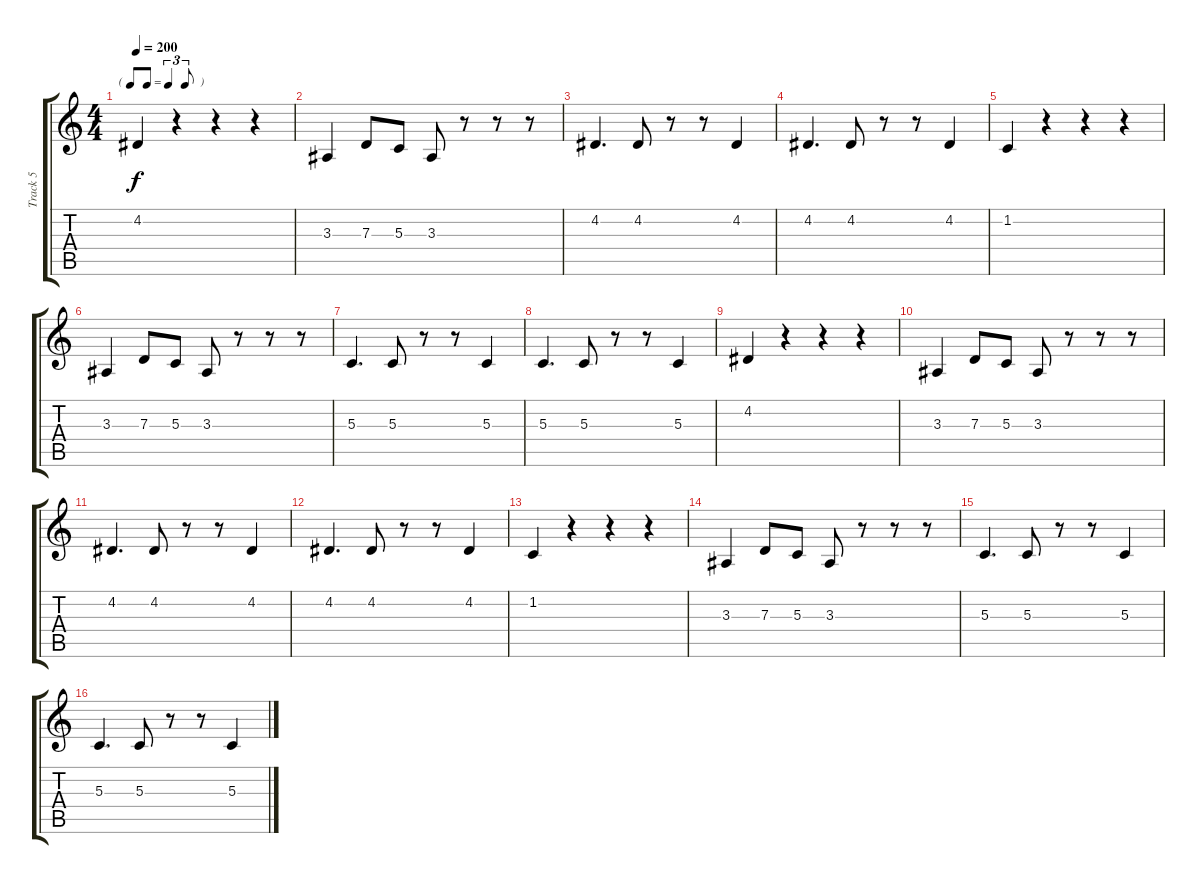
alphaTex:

\track ("Track 5" "Track 5") {instrument trumpet}
\staff {score tabs}
\tuning (E4 B3 G3 D3 A2 E2) {hide}
\ts (4 4)
\tf triplet8th
\tempo 200
\clef g2
\ks c
4.2.4{dy f} r.4 r.4 r.4 |
3.3.4 7.3.8 5.3.8 3.3.8 r.8 r.8 r.8 |
4.2.4{d} 4.2.8 r.8 r.8 4.2.4 |
4.2.4{d} 4.2.8 r.8 r.8 4.2.4 |
1.2.4 r.4 r.4 r.4 |
3.3.4 7.3.8 5.3.8 3.3.8 r.8 r.8 r.8 |
5.3.4{d} 5.3.8 r.8 r.8 5.3.4 |
5.3.4{d} 5.3.8 r.8 r.8 5.3.4 |
4.2.4 r.4 r.4 r.4 |
3.3.4 7.3.8 5.3.8 3.3.8 r.8 r.8 r.8 |
4.2.4{d} 4.2.8 r.8 r.8 4.2.4 |
4.2.4{d} 4.2.8 r.8 r.8 4.2.4 |
1.2.4 r.4 r.4 r.4 |
3.3.4 7.3.8 5.3.8 3.3.8 r.8 r.8 r.8 |
5.3.4{d} 5.3.8 r.8 r.8 5.3.4 |
5.3.4{d} 5.3.8 r.8 r.8 5.3.4
